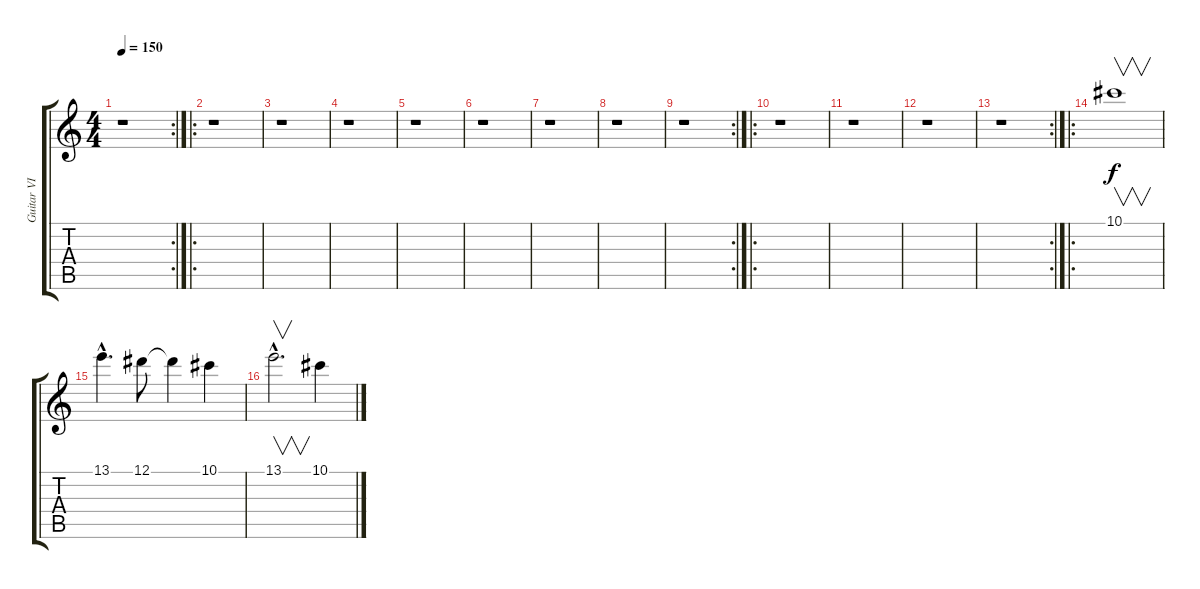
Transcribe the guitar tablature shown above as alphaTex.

\track ("Guitar VI" "Guitar VI") {instrument distortionguitar}
\staff {score tabs}
\tuning (Eb4 Bb3 Gb3 Db3 Ab2 Eb2) {hide}
\rc 2
\ts (4 4)
\tempo 150
\clef g2
\ks c
r.1{dy f} |
\ro
r.1 |
r.1 |
r.1 |
r.1 |
r.1 |
r.1 |
r.1 |
\rc 2
r.1 |
\ro
r.1 |
r.1 |
r.1 |
\rc 2
r.1 |
\ro
10.1.1{v} |
13.1{hac}.4{d} 12.1.8 12.1{t}.4 10.1.4 |
13.1{hac}.2{v d} 10.1.4
